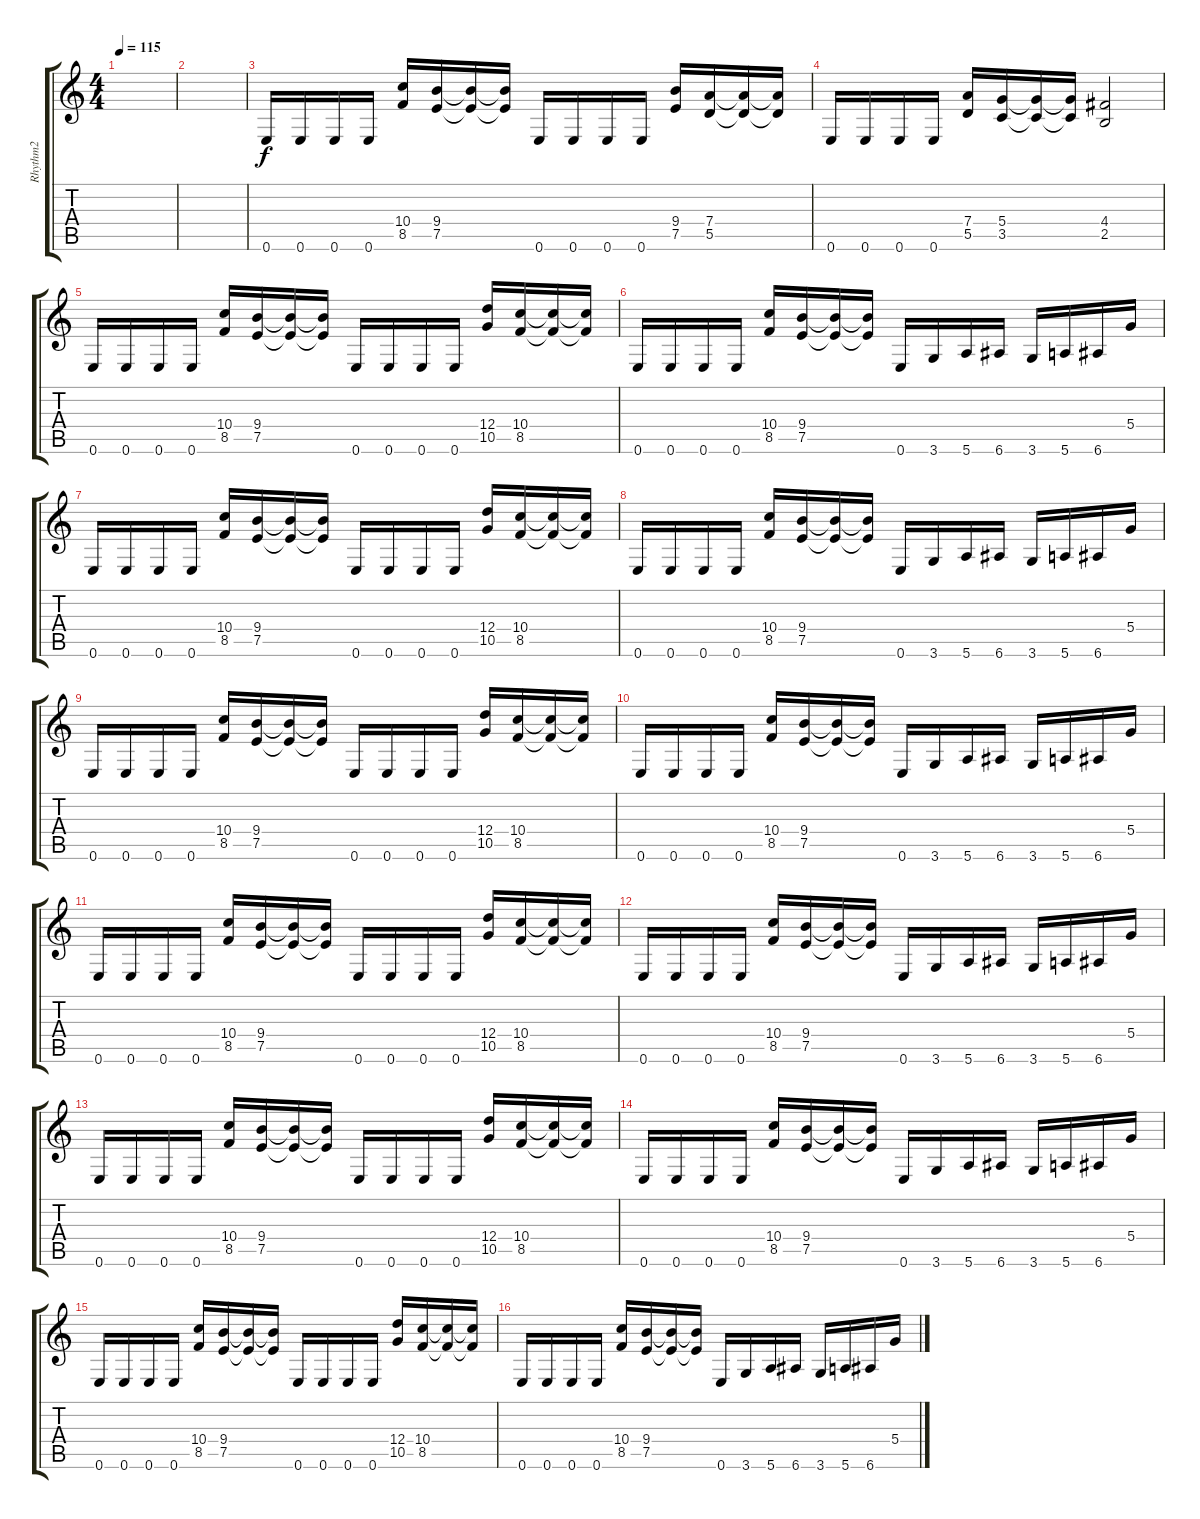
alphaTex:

\track ("Rhythm2" "Rhythm2") {instrument distortionguitar}
\staff {score tabs}
\tuning (E4 B3 G3 D3 A2 E2) {hide}
\ts (4 4)
\tempo 115
\clef g2
\ks c
|
|
0.6.16 0.6.16 0.6.16 0.6.16 (10.4 8.5).16 (9.4 7.5).16 (9.4{t} 7.5{t}).16 (9.4{t} 7.5{t}).16 0.6.16 0.6.16 0.6.16 0.6.16 (9.4 7.5).16 (7.4 5.5).16 (7.4{t} 5.5{t}).16 (7.4{t} 5.5{t}).16 |
0.6.16 0.6.16 0.6.16 0.6.16 (7.4 5.5).16 (5.4 3.5).16 (5.4{t} 3.5{t}).16 (5.4{t} 3.5{t}).16 (4.4 2.5).2 |
0.6.16 0.6.16 0.6.16 0.6.16 (10.4 8.5).16 (9.4 7.5).16 (9.4{t} 7.5{t}).16 (9.4{t} 7.5{t}).16 0.6.16 0.6.16 0.6.16 0.6.16 (12.4 10.5).16 (10.4 8.5).16 (10.4{t} 8.5{t}).16 (10.4{t} 8.5{t}).16 |
0.6.16 0.6.16 0.6.16 0.6.16 (10.4 8.5).16 (9.4 7.5).16 (9.4{t} 7.5{t}).16 (9.4{t} 7.5{t}).16 0.6.16 3.6.16 5.6.16 6.6.16 3.6.16 5.6.16 6.6.16 5.4.16 |
0.6.16 0.6.16 0.6.16 0.6.16 (10.4 8.5).16 (9.4 7.5).16 (9.4{t} 7.5{t}).16 (9.4{t} 7.5{t}).16 0.6.16 0.6.16 0.6.16 0.6.16 (12.4 10.5).16 (10.4 8.5).16 (10.4{t} 8.5{t}).16 (10.4{t} 8.5{t}).16 |
0.6.16 0.6.16 0.6.16 0.6.16 (10.4 8.5).16 (9.4 7.5).16 (9.4{t} 7.5{t}).16 (9.4{t} 7.5{t}).16 0.6.16 3.6.16 5.6.16 6.6.16 3.6.16 5.6.16 6.6.16 5.4.16 |
0.6.16 0.6.16 0.6.16 0.6.16 (10.4 8.5).16 (9.4 7.5).16 (9.4{t} 7.5{t}).16 (9.4{t} 7.5{t}).16 0.6.16 0.6.16 0.6.16 0.6.16 (12.4 10.5).16 (10.4 8.5).16 (10.4{t} 8.5{t}).16 (10.4{t} 8.5{t}).16 |
0.6.16 0.6.16 0.6.16 0.6.16 (10.4 8.5).16 (9.4 7.5).16 (9.4{t} 7.5{t}).16 (9.4{t} 7.5{t}).16 0.6.16 3.6.16 5.6.16 6.6.16 3.6.16 5.6.16 6.6.16 5.4.16 |
0.6.16 0.6.16 0.6.16 0.6.16 (10.4 8.5).16 (9.4 7.5).16 (9.4{t} 7.5{t}).16 (9.4{t} 7.5{t}).16 0.6.16 0.6.16 0.6.16 0.6.16 (12.4 10.5).16 (10.4 8.5).16 (10.4{t} 8.5{t}).16 (10.4{t} 8.5{t}).16 |
0.6.16 0.6.16 0.6.16 0.6.16 (10.4 8.5).16 (9.4 7.5).16 (9.4{t} 7.5{t}).16 (9.4{t} 7.5{t}).16 0.6.16 3.6.16 5.6.16 6.6.16 3.6.16 5.6.16 6.6.16 5.4.16 |
0.6.16 0.6.16 0.6.16 0.6.16 (10.4 8.5).16 (9.4 7.5).16 (9.4{t} 7.5{t}).16 (9.4{t} 7.5{t}).16 0.6.16 0.6.16 0.6.16 0.6.16 (12.4 10.5).16 (10.4 8.5).16 (10.4{t} 8.5{t}).16 (10.4{t} 8.5{t}).16 |
0.6.16 0.6.16 0.6.16 0.6.16 (10.4 8.5).16 (9.4 7.5).16 (9.4{t} 7.5{t}).16 (9.4{t} 7.5{t}).16 0.6.16 3.6.16 5.6.16 6.6.16 3.6.16 5.6.16 6.6.16 5.4.16 |
0.6.16 0.6.16 0.6.16 0.6.16 (10.4 8.5).16 (9.4 7.5).16 (9.4{t} 7.5{t}).16 (9.4{t} 7.5{t}).16 0.6.16 0.6.16 0.6.16 0.6.16 (12.4 10.5).16 (10.4 8.5).16 (10.4{t} 8.5{t}).16 (10.4{t} 8.5{t}).16 |
0.6.16 0.6.16 0.6.16 0.6.16 (10.4 8.5).16 (9.4 7.5).16 (9.4{t} 7.5{t}).16 (9.4{t} 7.5{t}).16 0.6.16 3.6.16 5.6.16 6.6.16 3.6.16 5.6.16 6.6.16 5.4.16
